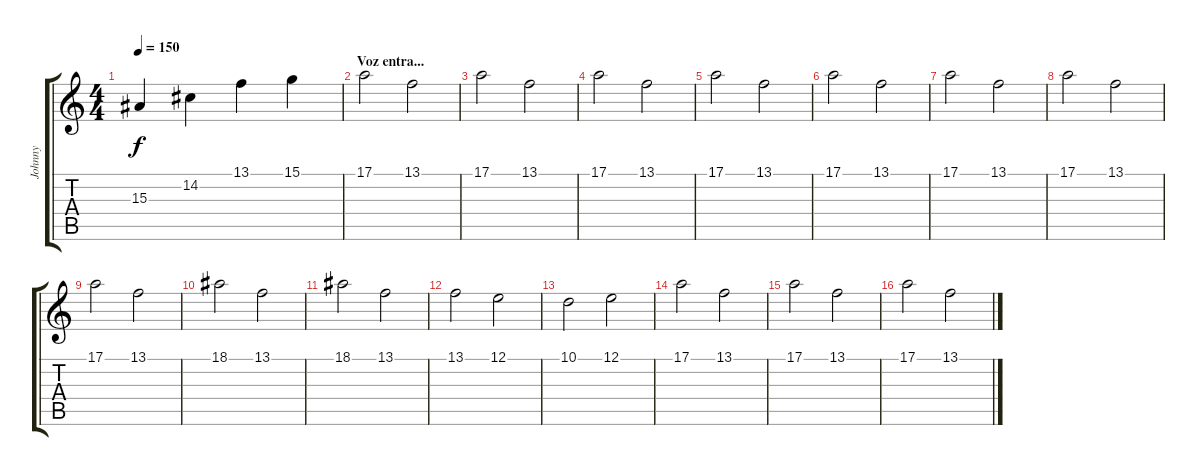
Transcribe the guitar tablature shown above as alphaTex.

\track ("Johnny" "Johnny") {instrument xylophone}
\staff {score tabs}
\tuning (E4 B3 G3 D3 A2 E2) {hide}
\ts (4 4)
\tempo 150
\clef g2
\ks c
15.3.4{dy f} 14.2.4 13.1.4 15.1.4 |
\section ("" "Voz entra...")
17.1.2 13.1.2 |
17.1.2 13.1.2 |
17.1.2 13.1.2 |
17.1.2 13.1.2 |
17.1.2 13.1.2 |
17.1.2 13.1.2 |
17.1.2 13.1.2 |
17.1.2 13.1.2 |
18.1.2 13.1.2 |
18.1.2 13.1.2 |
13.1.2 12.1.2 |
10.1.2 12.1.2 |
17.1.2 13.1.2 |
17.1.2 13.1.2 |
17.1.2 13.1.2
